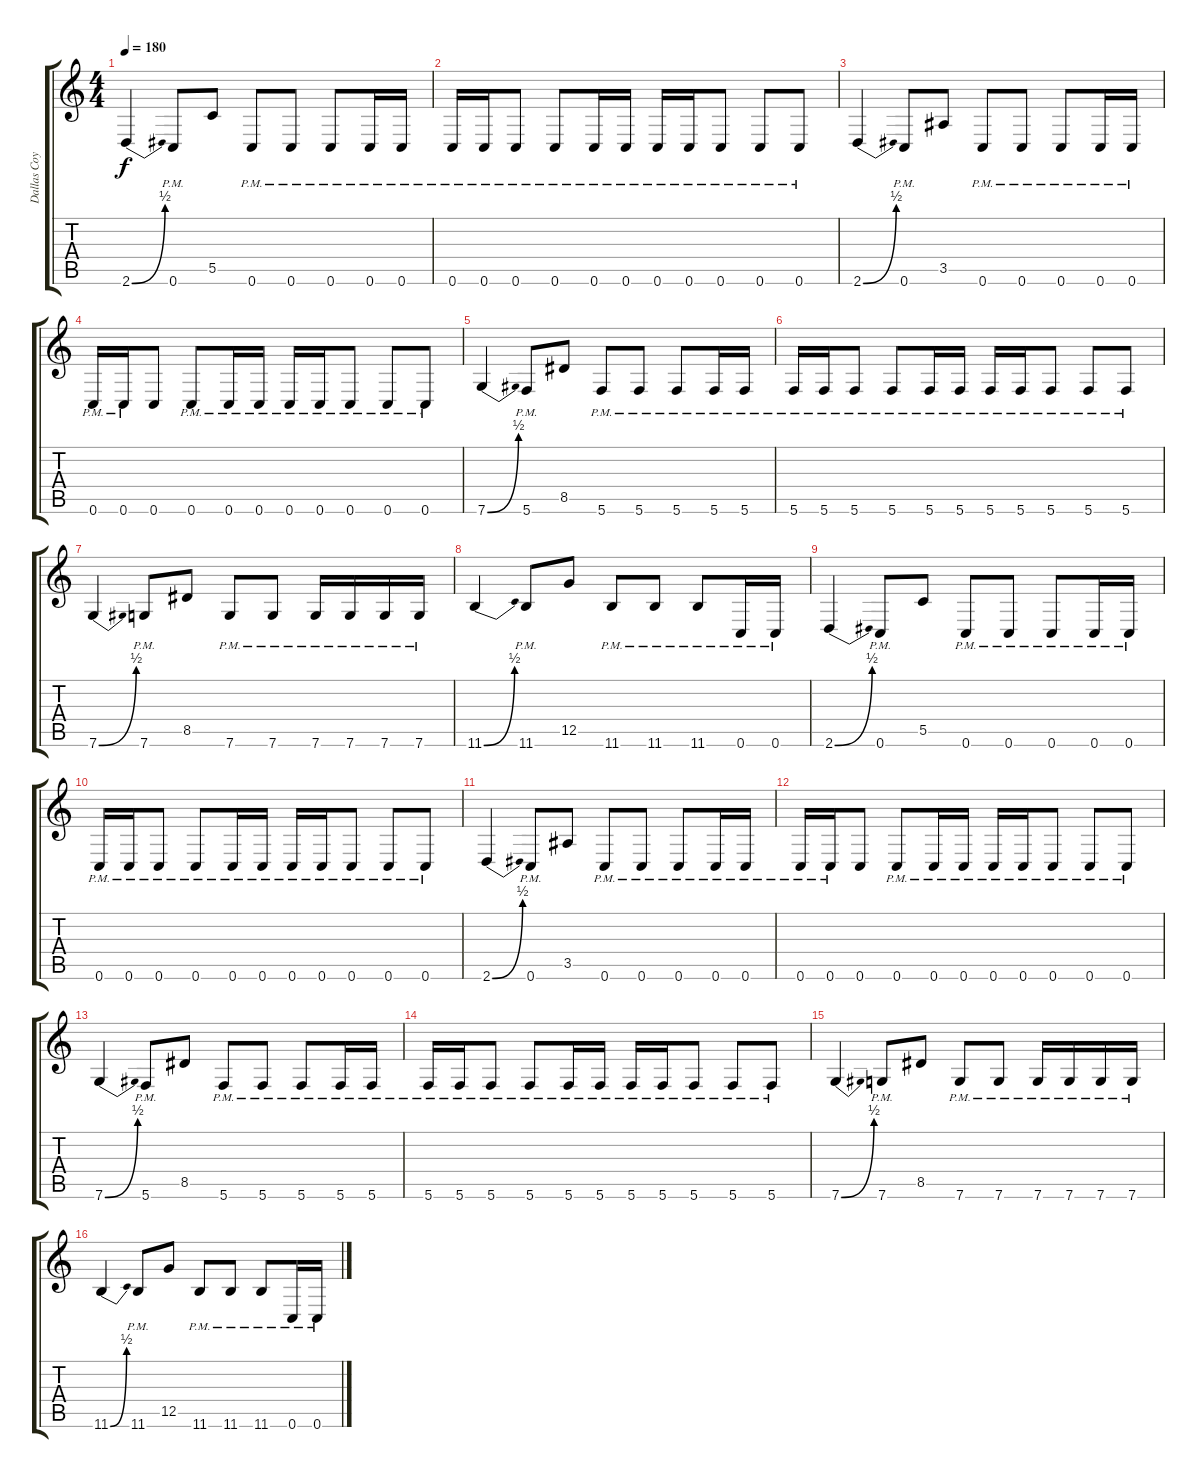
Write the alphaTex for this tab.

\track ("Dallas Coyle" "Dallas Coy") {instrument distortionguitar}
\staff {score tabs}
\tuning (D4 A3 F3 C3 G2 C2) {hide}
\ts (4 4)
\tempo 180
\clef g2
\ks c
2.6{be (bend 0 0 60 2)}.4{dy f} 0.6{pm}.8 5.5.8 0.6{pm}.8 0.6{pm}.8 0.6{pm}.8 0.6{pm}.16 0.6{pm}.16 |
0.6{pm}.16 0.6{pm}.16 0.6{pm}.8 0.6{pm}.8 0.6{pm}.16 0.6{pm}.16 0.6{pm}.16 0.6{pm}.16 0.6{pm}.8 0.6{pm}.8 0.6{pm}.8 |
2.6{be (bend 0 0 60 2)}.4 0.6{pm}.8 3.5.8 0.6{pm}.8 0.6{pm}.8 0.6{pm}.8 0.6{pm}.16 0.6{pm}.16 |
0.6{pm}.16 0.6{pm}.16 0.6.8 0.6{pm}.8 0.6{pm}.16 0.6{pm}.16 0.6{pm}.16 0.6{pm}.16 0.6{pm}.8 0.6{pm}.8 0.6{pm}.8 |
7.6{be (bend 0 0 60 2)}.4 5.6{pm}.8 8.5.8 5.6{pm}.8 5.6{pm}.8 5.6{pm}.8 5.6{pm}.16 5.6{pm}.16 |
5.6{pm}.16 5.6{pm}.16 5.6{pm}.8 5.6{pm}.8 5.6{pm}.16 5.6{pm}.16 5.6{pm}.16 5.6{pm}.16 5.6{pm}.8 5.6{pm}.8 5.6{pm}.8 |
7.6{be (bend 0 0 60 2)}.4 7.6{pm}.8 8.5.8 7.6{pm}.8 7.6{pm}.8 7.6{pm}.16 7.6{pm}.16 7.6{pm}.16 7.6{pm}.16 |
11.6{be (bend 0 0 60 2)}.4 11.6{pm}.8 12.5.8 11.6{pm}.8 11.6{pm}.8 11.6{pm}.8 0.6{pm}.16 0.6{pm}.16 |
2.6{be (bend 0 0 60 2)}.4 0.6{pm}.8 5.5.8 0.6{pm}.8 0.6{pm}.8 0.6{pm}.8 0.6{pm}.16 0.6{pm}.16 |
0.6{pm}.16 0.6{pm}.16 0.6{pm}.8 0.6{pm}.8 0.6{pm}.16 0.6{pm}.16 0.6{pm}.16 0.6{pm}.16 0.6{pm}.8 0.6{pm}.8 0.6{pm}.8 |
2.6{be (bend 0 0 60 2)}.4 0.6{pm}.8 3.5.8 0.6{pm}.8 0.6{pm}.8 0.6{pm}.8 0.6{pm}.16 0.6{pm}.16 |
0.6{pm}.16 0.6{pm}.16 0.6.8 0.6{pm}.8 0.6{pm}.16 0.6{pm}.16 0.6{pm}.16 0.6{pm}.16 0.6{pm}.8 0.6{pm}.8 0.6{pm}.8 |
7.6{be (bend 0 0 60 2)}.4 5.6{pm}.8 8.5.8 5.6{pm}.8 5.6{pm}.8 5.6{pm}.8 5.6{pm}.16 5.6{pm}.16 |
5.6{pm}.16 5.6{pm}.16 5.6{pm}.8 5.6{pm}.8 5.6{pm}.16 5.6{pm}.16 5.6{pm}.16 5.6{pm}.16 5.6{pm}.8 5.6{pm}.8 5.6{pm}.8 |
7.6{be (bend 0 0 60 2)}.4 7.6{pm}.8 8.5.8 7.6{pm}.8 7.6{pm}.8 7.6{pm}.16 7.6{pm}.16 7.6{pm}.16 7.6{pm}.16 |
11.6{be (bend 0 0 60 2)}.4 11.6{pm}.8 12.5.8 11.6{pm}.8 11.6{pm}.8 11.6{pm}.8 0.6{pm}.16 0.6{pm}.16
